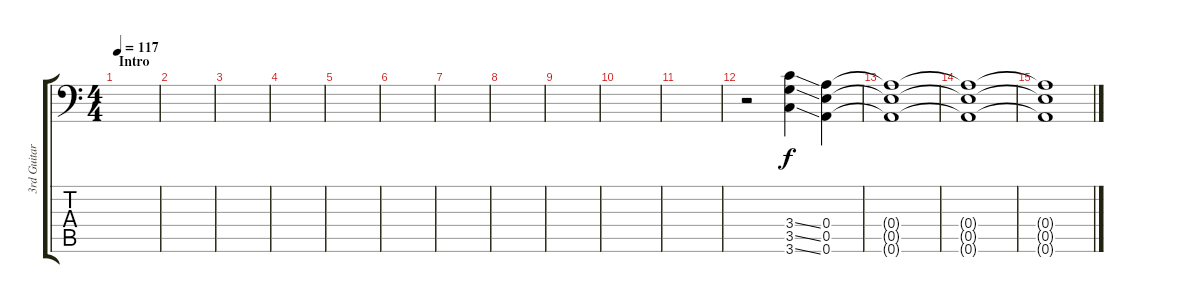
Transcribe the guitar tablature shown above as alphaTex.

\track ("3rd Guitar (additional)" "3rd Guitar") {instrument overdrivenguitar}
\staff {score tabs}
\tuning (E4 B3 G3 A2 E2 A1) {hide}
\ts (4 4)
\section ("" "Intro")
\tempo 117
\clef f4
\ks c
|
|
|
|
|
|
|
|
|
|
|
r.2 (3.4{ss} 3.5{ss} 3.6{ss}).4 (0.4 0.5 0.6).4 |
\section ("" "")
(0.4{t} 0.5{t} 0.6{t}).1{volume 0} |
(0.4{t} 0.5{t} 0.6{t}).1 |
(0.4{t} 0.5{t} 0.6{t}).1
